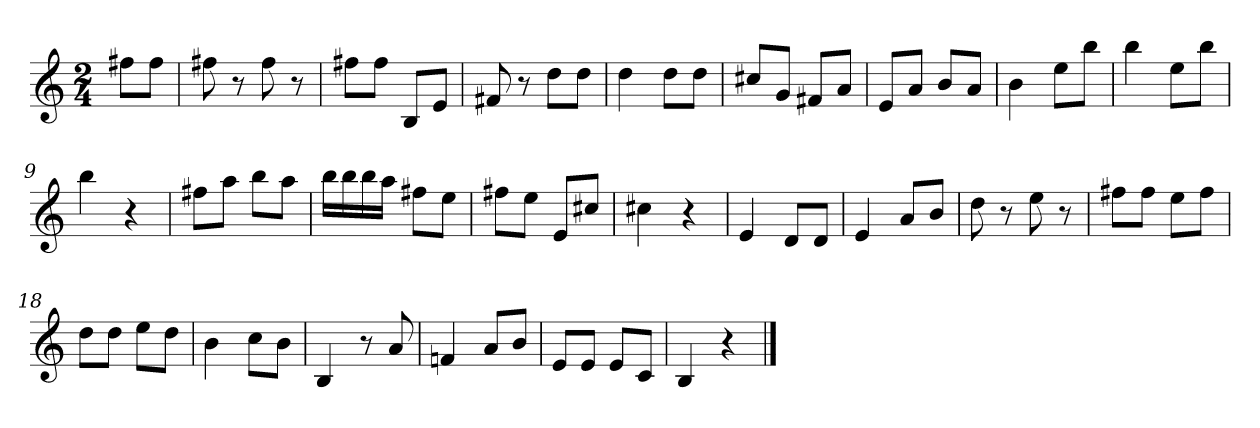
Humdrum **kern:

**kern
*part1
*staff1
*clefG2
*M2/4
=
8ff#XL
8ff#J
=1
8ff#X
8r
8ff#
8r
=2
8ff#XL
8ff#J
8BL
8eJ
=3
8f#X
8r
8ddL
8ddJ
=4
4dd
8ddL
8ddJ
=5
8cc#XL
8gJ
8f#XL
8aJ
=6
8eL
8aJ
8bL
8aJ
=7
4b
8eeL
8bbJ
=8
4bb
8eeL
8bbJ
=9
4bb
4r
=10
8ff#XL
8aaJ
8bbL
8aaJ
=11
16bbLL
16bb
16bb
16aaJJ
8ff#XL
8eeJ
=12
8ff#XL
8eeJ
8eL
8cc#XJ
=13
4cc#X
4r
=14
4e
8dL
8dJ
=15
4e
8aL
8bJ
=16
8dd
8r
8ee
8r
=17
8ff#XL
8ff#J
8eeL
8ff#J
=18
8ddL
8ddJ
8eeL
8ddJ
=19
4b
8ccL
8bJ
=20
4B
8r
8a
=21
4fn
8aL
8bJ
=22
8eL
8eJ
8eL
8cJ
=23
4B
4r
==
*-
